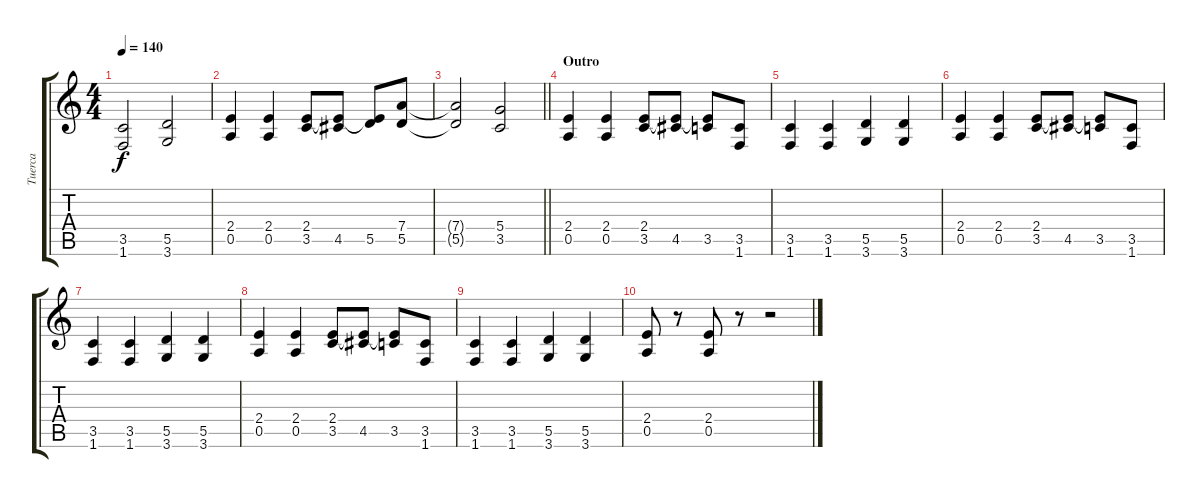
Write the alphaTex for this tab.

\track ("Tuerca" "Tuerca") {instrument overdrivenguitar}
\staff {score tabs}
\tuning (E4 B3 G3 D3 A2 E2) {hide}
\ts (4 4)
\tempo 140
\clef g2
\ks c
(3.5{t} 1.6{t}).2{dy f} (5.5 3.6).2 |
(2.4 0.5).4 (2.4 0.5).4 (2.4 3.5).8 (2.4{t} 4.5).8 (2.4{t} 5.5).8 (7.4 5.5).8 |
\barLineRight lightlight
(7.4{t} 5.5{t}).2 (5.4 3.5).2 |
\section ("" "Outro")
(2.4 0.5).4 (2.4 0.5).4 (2.4 3.5).8 (2.4{t} 4.5).8 (2.4{t} 3.5).8 (3.5 1.6).8 |
(3.5 1.6).4 (3.5 1.6).4 (5.5 3.6).4 (5.5 3.6).4 |
(2.4 0.5).4 (2.4 0.5).4 (2.4 3.5).8 (2.4{t} 4.5).8 (2.4{t} 3.5).8 (3.5 1.6).8 |
(3.5 1.6).4 (3.5 1.6).4 (5.5 3.6).4 (5.5 3.6).4 |
(2.4 0.5).4 (2.4 0.5).4 (2.4 3.5).8 (2.4{t} 4.5).8 (2.4{t} 3.5).8 (3.5 1.6).8 |
(3.5 1.6).4 (3.5 1.6).4 (5.5 3.6).4 (5.5 3.6).4 |
(2.4 0.5).8 r.8 (2.4 0.5).8 r.8 r.2
